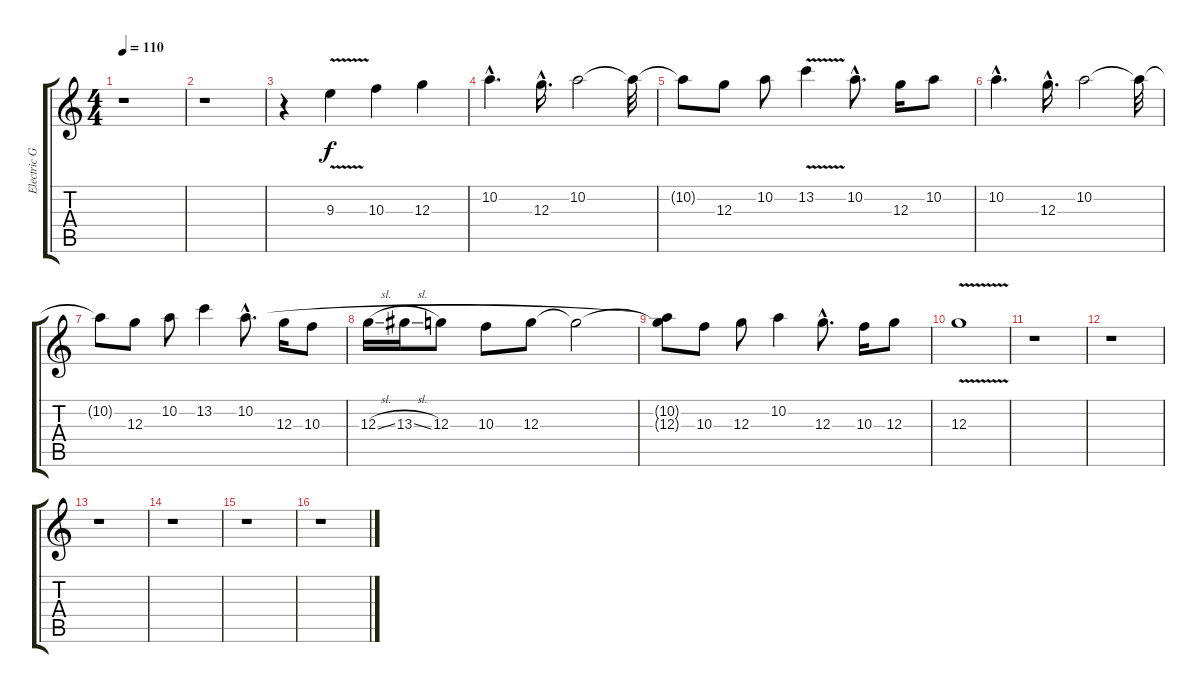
\track ("Electric Guitar" "Electric G") {instrument overdrivenguitar}
\staff {score tabs}
\tuning (E4 B3 G3 D3 A2 E2) {hide}
\ts (4 4)
\tempo 110
\clef g2
\ks c
r.1{dy f} |
r.1 |
r.4 9.3{v}.4{volume 16} 10.3.4 12.3.4 |
10.2{hac}.4{d} 12.3{hac}.16{d} 10.2.2 10.2{t}.32 |
10.2{t}.8 12.3.8 10.2.8 13.2{v}.4 10.2{hac}.8{d} 12.3.16 10.2.8 |
10.2{hac}.4{d} 12.3{hac}.16{d} 10.2.2 10.2{t}.32 |
10.2{t}.8 12.3.8 10.2.8 13.2.4 10.2{hac}.8{d} 12.3.16 10.3.8 |
12.3{sl}.16 13.3{sl}.16 12.3.8 10.3.8 12.3.8 12.3{t}.2 |
(10.2{t} 12.3{t}).8 10.3.8 12.3.8 10.2.4 12.3{hac}.8{d} 10.3.16 12.3.8 |
12.3{v}.1{volume 0} |
r.1 |
r.1 |
r.1 |
r.1 |
r.1 |
r.1
